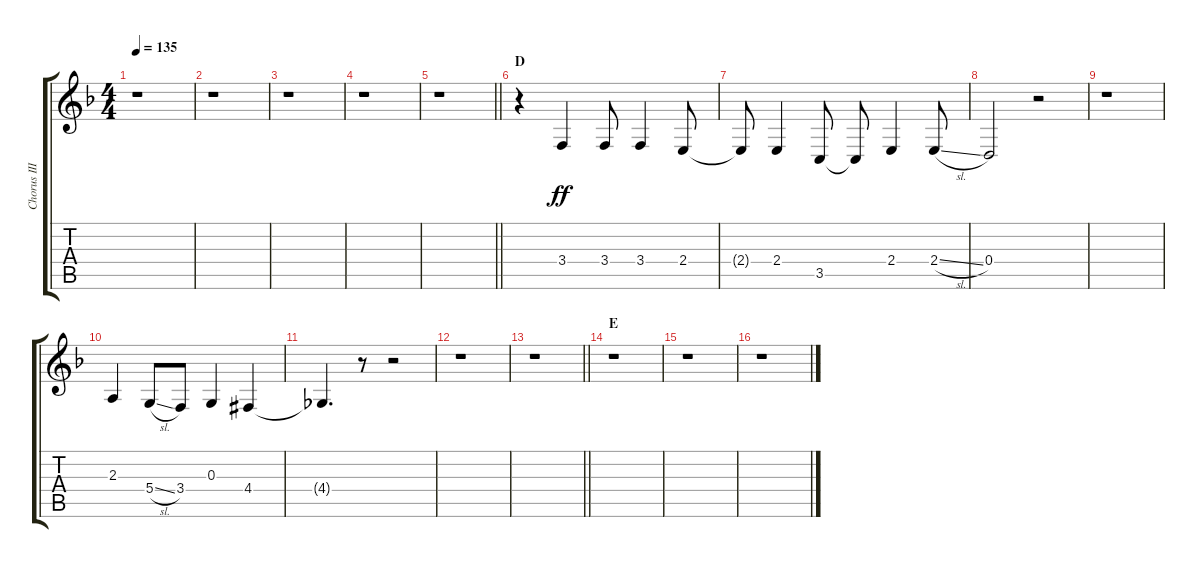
\track ("Chorus III" "Chorus III") {instrument voiceoohs}
\staff {score tabs}
\tuning (E4 B3 G3 D3 A2 E2) {hide}
\ts (4 4)
\tempo 135
\clef g2
\ks f
r.1{dy ff} |
r.1 |
r.1 |
r.1 |
\barLineRight lightlight
r.1 |
\section ("" "D")
r.4 3.4.4 3.4.8 3.4.4 2.4.8 |
2.4{t}.8 2.4.4 3.5.8 3.5{t}.8 2.4.4 2.4{sl}.8 |
0.4.2 r.2 |
r.1 |
2.3.4 5.4{sl}.8 3.4.8 0.3.4 4.4{acc #}.4 |
4.4{t}.4{d} r.8 r.2 |
r.1 |
\barLineRight lightlight
r.1 |
\section ("" "E")
r.1 |
r.1 |
r.1
